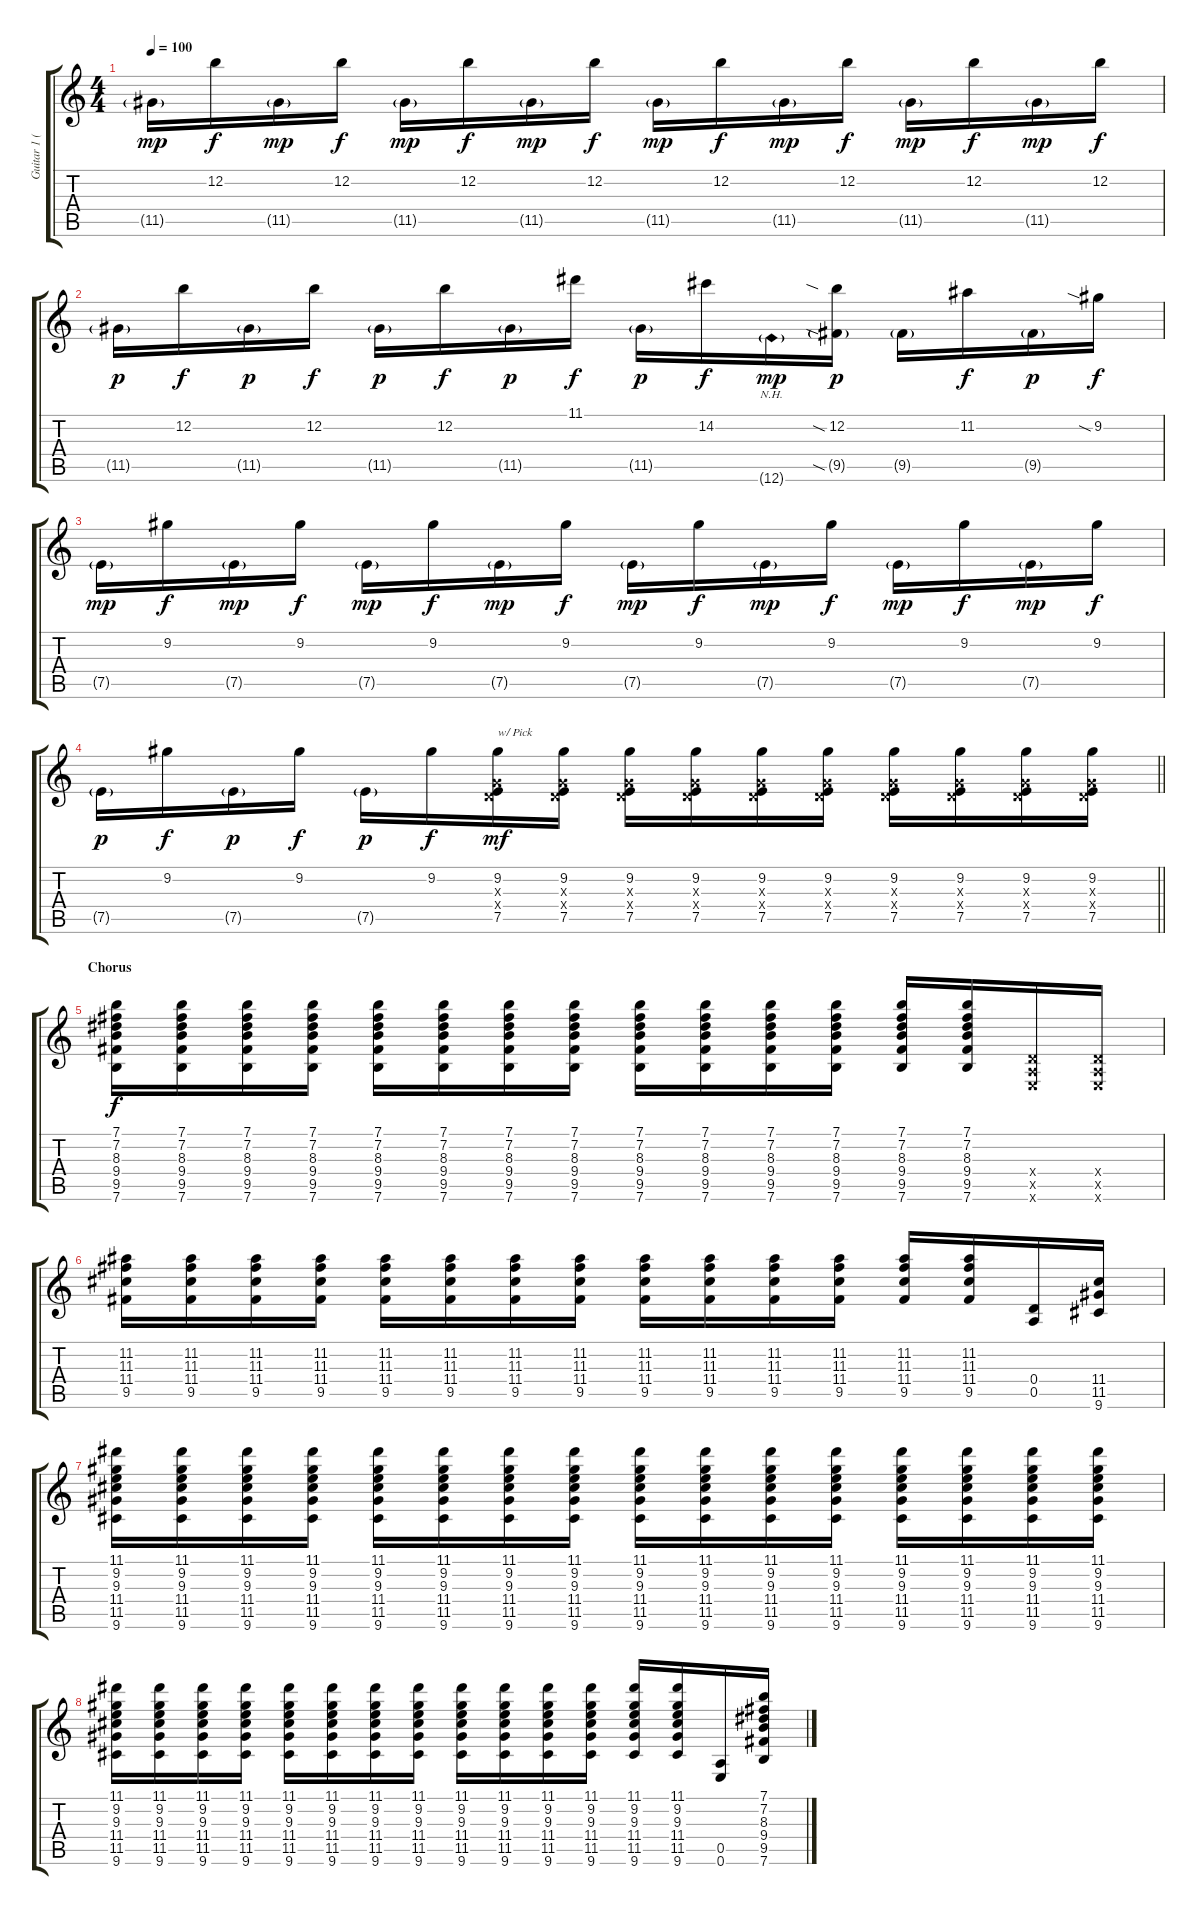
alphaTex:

\track ("Guitar 1 (Clean)" "Guitar 1 (") {instrument electricguitarclean}
\staff {score tabs}
\tuning (E4 B3 G3 D3 A2 E2) {hide}
\ts (4 4)
\tempo 100
\clef g2
\ks c
11.5{g}.16{dy mp} 12.2.16{dy f} 11.5{g}.16{dy mp} 12.2.16{dy f} 11.5{g}.16{dy mp} 12.2.16{dy f} 11.5{g}.16{dy mp} 12.2.16{dy f} 11.5{g}.16{dy mp} 12.2.16{dy f} 11.5{g}.16{dy mp} 12.2.16{dy f} 11.5{g}.16{dy mp} 12.2.16{dy f} 11.5{g}.16{dy mp} 12.2.16{dy f} |
11.5{g}.16{dy p} 12.2.16{dy f} 11.5{g}.16{dy p} 12.2.16{dy f} 11.5{g}.16{dy p} 12.2.16{dy f} 11.5{g}.16{dy p} 11.1.16{dy f} 11.5{g}.16{dy p} 14.2.16{dy f} 12.6{nh g}.16{dy mp} (12.2{sia} 9.5{sia g}).16{dy p} 9.5{g}.16 11.2.16{dy f} 9.5{g}.16{dy p} 9.2{sia}.16{dy f} |
7.5{g}.16{dy mp} 9.2.16{dy f} 7.5{g}.16{dy mp} 9.2.16{dy f} 7.5{g}.16{dy mp} 9.2.16{dy f} 7.5{g}.16{dy mp} 9.2.16{dy f} 7.5{g}.16{dy mp} 9.2.16{dy f} 7.5{g}.16{dy mp} 9.2.16{dy f} 7.5{g}.16{dy mp} 9.2.16{dy f} 7.5{g}.16{dy mp} 9.2.16{dy f} |
\barLineRight lightlight
7.5{g}.16{dy p} 9.2.16{dy f} 7.5{g}.16{dy p} 9.2.16{dy f} 7.5{g}.16{dy p} 9.2.16{dy f} (9.2 0.3{x} 0.4{x} 7.5).16{txt "w/ Pick" dy mf} (9.2 0.3{x} 0.4{x} 7.5).16 (9.2 0.3{x} 0.4{x} 7.5).16 (9.2 0.3{x} 0.4{x} 7.5).16 (9.2 0.3{x} 0.4{x} 7.5).16 (9.2 0.3{x} 0.4{x} 7.5).16 (9.2 0.3{x} 0.4{x} 7.5).16 (9.2 0.3{x} 0.4{x} 7.5).16 (9.2 0.3{x} 0.4{x} 7.5).16 (9.2 0.3{x} 0.4{x} 7.5).16 |
\section ("" "Chorus")
(7.1 7.2 8.3 9.4 9.5 7.6).16{dy f} (7.1 7.2 8.3 9.4 9.5 7.6).16 (7.1 7.2 8.3 9.4 9.5 7.6).16 (7.1 7.2 8.3 9.4 9.5 7.6).16 (7.1 7.2 8.3 9.4 9.5 7.6).16 (7.1 7.2 8.3 9.4 9.5 7.6).16 (7.1 7.2 8.3 9.4 9.5 7.6).16 (7.1 7.2 8.3 9.4 9.5 7.6).16 (7.1 7.2 8.3 9.4 9.5 7.6).16 (7.1 7.2 8.3 9.4 9.5 7.6).16 (7.1 7.2 8.3 9.4 9.5 7.6).16 (7.1 7.2 8.3 9.4 9.5 7.6).16 (7.1 7.2 8.3 9.4 9.5 7.6).16 (7.1 7.2 8.3 9.4 9.5 7.6).16 (0.4{x} 0.5{x} 0.6{x}).16 (0.4{x} 0.5{x} 0.6{x}).16 |
(11.2 11.3 11.4 9.5).16 (11.2 11.3 11.4 9.5).16 (11.2 11.3 11.4 9.5).16 (11.2 11.3 11.4 9.5).16 (11.2 11.3 11.4 9.5).16 (11.2 11.3 11.4 9.5).16 (11.2 11.3 11.4 9.5).16 (11.2 11.3 11.4 9.5).16 (11.2 11.3 11.4 9.5).16 (11.2 11.3 11.4 9.5).16 (11.2 11.3 11.4 9.5).16 (11.2 11.3 11.4 9.5).16 (11.2 11.3 11.4 9.5).16 (11.2 11.3 11.4 9.5).16 (0.4 0.5).16 (11.4 11.5 9.6).16 |
(11.1 9.2 9.3 11.4 11.5 9.6).16 (11.1 9.2 9.3 11.4 11.5 9.6).16 (11.1 9.2 9.3 11.4 11.5 9.6).16 (11.1 9.2 9.3 11.4 11.5 9.6).16 (11.1 9.2 9.3 11.4 11.5 9.6).16 (11.1 9.2 9.3 11.4 11.5 9.6).16 (11.1 9.2 9.3 11.4 11.5 9.6).16 (11.1 9.2 9.3 11.4 11.5 9.6).16 (11.1 9.2 9.3 11.4 11.5 9.6).16 (11.1 9.2 9.3 11.4 11.5 9.6).16 (11.1 9.2 9.3 11.4 11.5 9.6).16 (11.1 9.2 9.3 11.4 11.5 9.6).16 (11.1 9.2 9.3 11.4 11.5 9.6).16 (11.1 9.2 9.3 11.4 11.5 9.6).16 (11.1 9.2 9.3 11.4 11.5 9.6).16 (11.1 9.2 9.3 11.4 11.5 9.6).16 |
(11.1 9.2 9.3 11.4 11.5 9.6).16 (11.1 9.2 9.3 11.4 11.5 9.6).16 (11.1 9.2 9.3 11.4 11.5 9.6).16 (11.1 9.2 9.3 11.4 11.5 9.6).16 (11.1 9.2 9.3 11.4 11.5 9.6).16 (11.1 9.2 9.3 11.4 11.5 9.6).16 (11.1 9.2 9.3 11.4 11.5 9.6).16 (11.1 9.2 9.3 11.4 11.5 9.6).16 (11.1 9.2 9.3 11.4 11.5 9.6).16 (11.1 9.2 9.3 11.4 11.5 9.6).16 (11.1 9.2 9.3 11.4 11.5 9.6).16 (11.1 9.2 9.3 11.4 11.5 9.6).16 (11.1 9.2 9.3 11.4 11.5 9.6).16 (11.1 9.2 9.3 11.4 11.5 9.6).16 (0.5 0.6).16 (7.1 7.2 8.3 9.4 9.5 7.6).16
